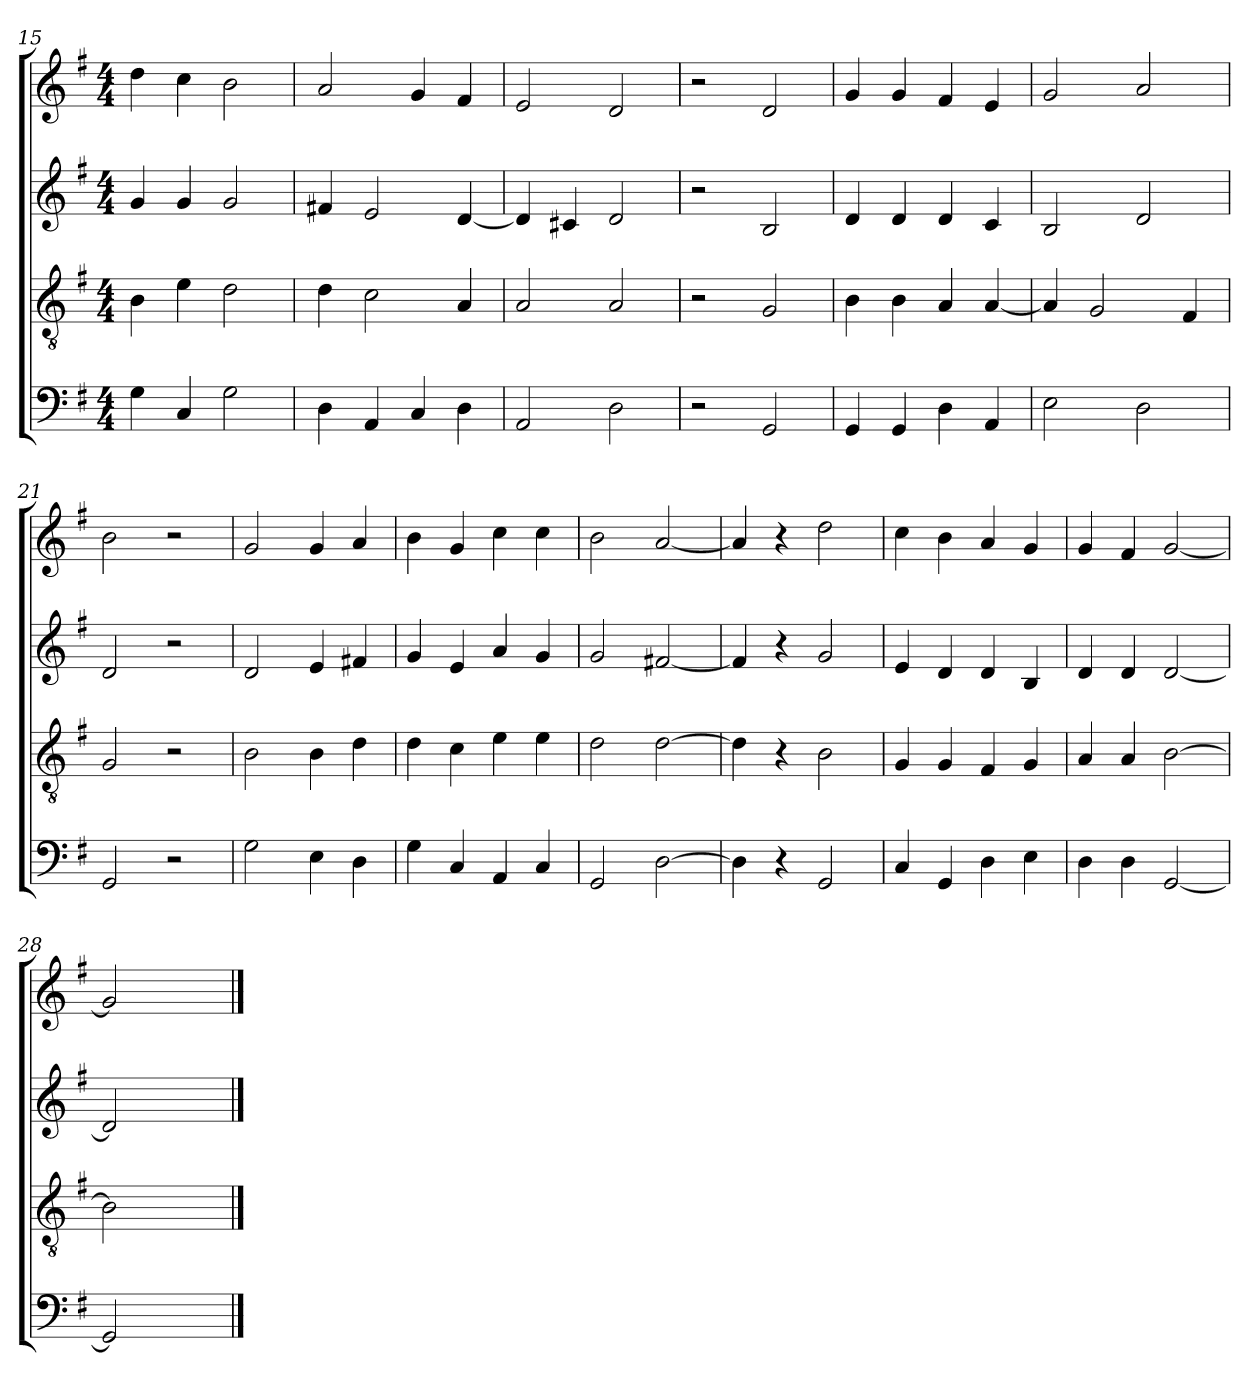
**kern	**kern	**kern	**kern
*part4	*part3	*part2	*part1
*staff4	*staff3	*staff2	*staff1
*clefF4	*clefGv2	*clefG2	*clefG2
*k[f#]	*k[f#]	*k[f#]	*k[f#]
*M4/4	*M4/4	*M4/4	*M4/4
=15	=15	=15	=15
4G	4B	4g	4dd
4C	4e	4g	4cc
2G	2d	2g	2b
=16	=16	=16	=16
4D	4d	4f#X	2a
4AA	2c	2e	.
4C	.	.	4g
4D	4A	[4d	4f#
=17	=17	=17	=17
2AA	2A	4d]	2e
.	.	4c#X	.
2D	2A	2d	2d
=18	=18	=18	=18
2r	2r	2r	2r
2GG	2G	2B	2d
!!LO:LB:g=z
=19	=19	=19	=19
4GG	4B	4d	4g
4GG	4B	4d	4g
4D	4A	4d	4f#
4AA	[4A	4c	4e
=20	=20	=20	=20
2E	4A]	2B	2g
.	2G	.	.
2D	.	2d	2a
.	4F#	.	.
=21	=21	=21	=21
2GG	2G	2d	2b
2r	2r	2r	2r
=22	=22	=22	=22
2G	2B	2d	2g
4E	4B	4e	4g
4D	4d	4f#X	4a
=23	=23	=23	=23
4G	4d	4g	4b
4C	4c	4e	4g
4AA	4e	4a	4cc
4C	4e	4g	4cc
=24	=24	=24	=24
2GG	2d	2g	2b
[2D	[2d	[2f#X	[2a
=25	=25	=25	=25
4D]	4d]	4f#]	4a]
4r	4r	4r	4r
2GG	2B	2g	2dd
=26	=26	=26	=26
4C	4G	4e	4cc
4GG	4G	4d	4b
4D	4F#	4d	4a
4E	4G	4B	4g
=27	=27	=27	=27
4D	4A	4d	4g
4D	4A	4d	4f#
[2GG	[2B	[2d	[2g
!!LO:PB:g=z
=28	=28	=28	=28
2GG]	2B]	2d]	2g]
2ryy	2ryy	2ryy	2ryy
==	==	==	==
*-	*-	*-	*-
